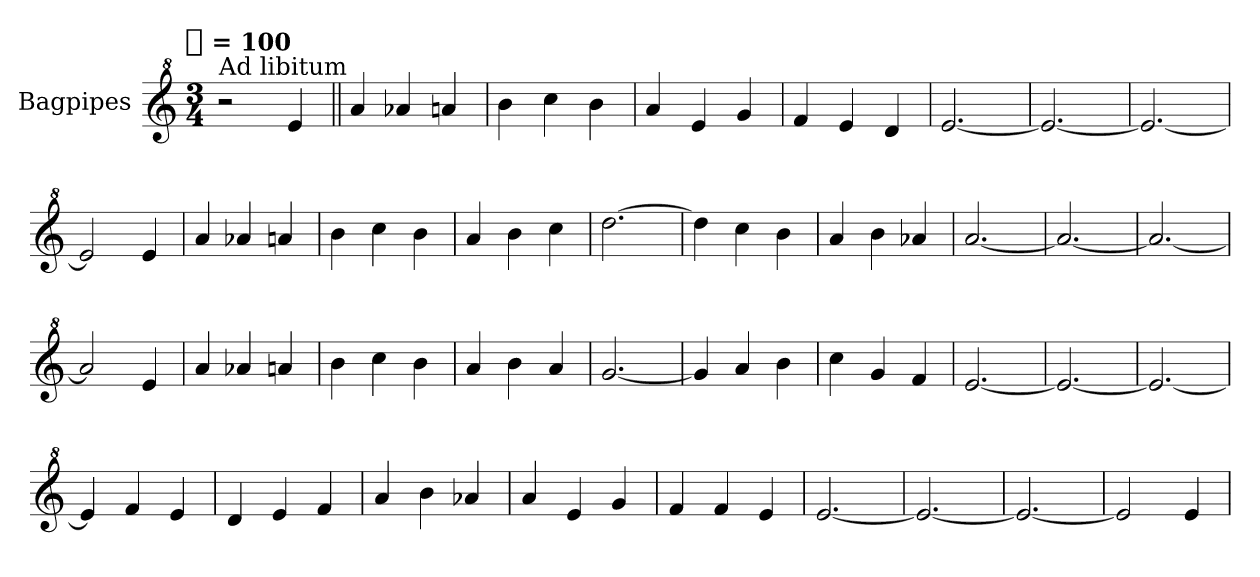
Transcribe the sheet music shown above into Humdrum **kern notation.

**kern
*part1
*staff1
*I"Bagpipes
*I'Bag
*clefG^2
*k[]
!!LO:TX:omd:t=[quarter] = 100
*M3/4
*MM100
=1
!LO:TX:a:t=Ad libitum
2r
4ee
=||
4aa
4aa-X
4aan
=
4bb
4ccc
4bb
=
4aa
4ee
4gg
=
4ff
4ee
4dd
=
[2.ee
=
2.ee_
=
2.ee_
=
2ee]
4ee
=
4aa
4aa-X
4aan
=
4bb
4ccc
4bb
=
4aa
4bb
4ccc
=
[2.ddd
=
4ddd]
4ccc
4bb
=
4aa
4bb
4aa-X
=
[2.aa
=
2.aa_
=
2.aa_
=
2aa]
4ee
=
4aa
4aa-X
4aan
=
4bb
4ccc
4bb
=
4aa
4bb
4aa
=
[2.gg
=
4gg]
4aa
4bb
=
4ccc
4gg
4ff
=
[2.ee
=
2.ee_
=
2.ee_
=
4ee]
4ff
4ee
=
4dd
4ee
4ff
=
4aa
4bb
4aa-X
=
4aa
4ee
4gg
=
4ff
4ff
4ee
=
[2.ee
=
2.ee_
=
2.ee_
=
2ee]
4ee
=
*-
